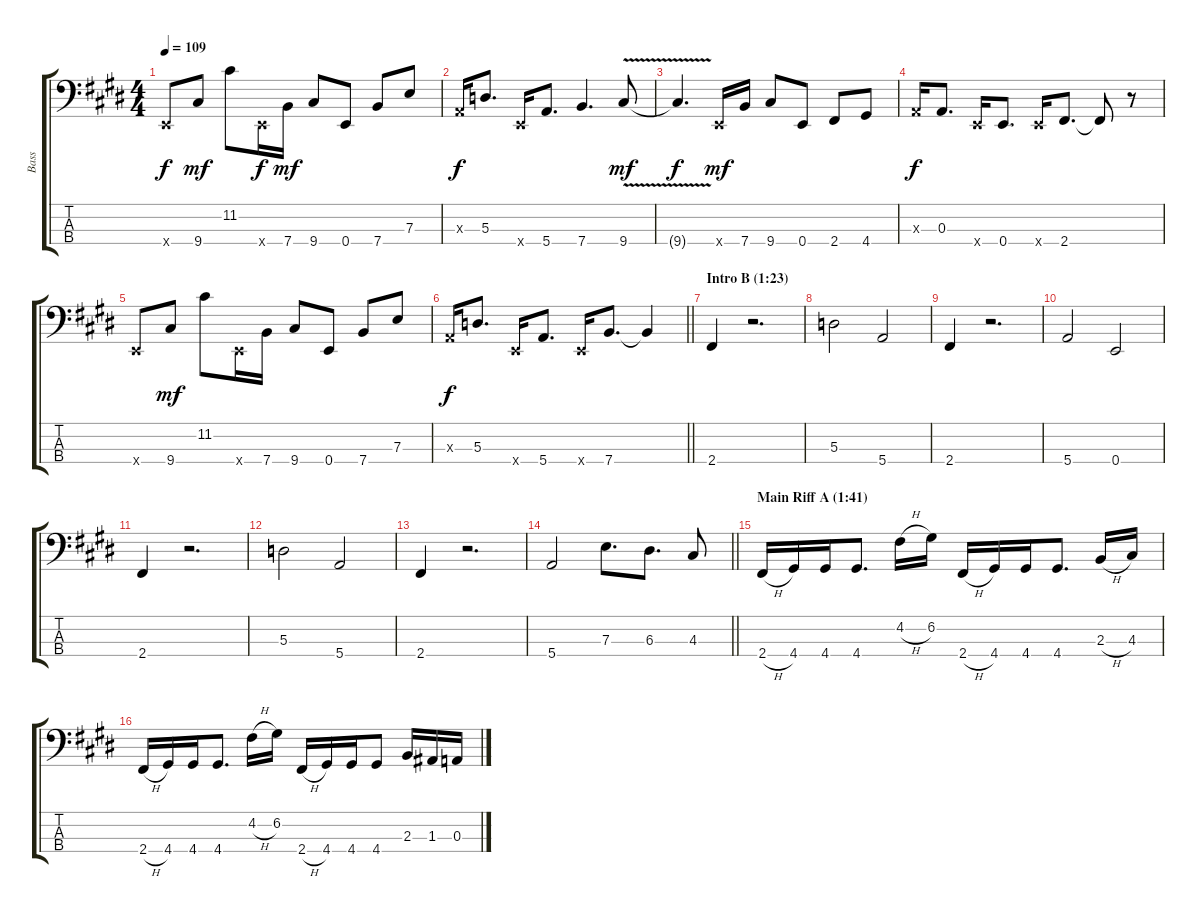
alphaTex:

\track ("Bass" "Bass") {instrument electricbassfinger}
\staff {score tabs}
\tuning (G2 D2 A1 E1) {hide}
\ts (4 4)
\tempo 109
\clef f4
\ks e
0.4{x}.8{dy f} 9.4.8{dy mf} 11.2.8 0.4{x}.16{dy f} 7.4.16{dy mf} 9.4.8 0.4.8 7.4.8 7.3.8 |
0.3{x}.16{dy f} 5.3.8{d} 0.4{x}.16 5.4.8{d} 7.4.4{d} 9.4{v}.8{dy mf} |
9.4{t}.4{d dy f} 0.4{x}.16{dy mf} 7.4.16 9.4.8 0.4.8 2.4.8 4.4.8 |
0.3{x}.16{dy f} 0.3.8{d} 0.4{x}.16 0.4.8{d} 0.4{x}.16 2.4.8{d} 2.4{t}.8 r.8 |
0.4{x}.8 9.4.8{dy mf} 11.2.8 0.4{x}.16 7.4.16 9.4.8 0.4.8 7.4.8 7.3.8 |
\barLineRight lightlight
0.3{x}.16{dy f} 5.3.8{d} 0.4{x}.16 5.4.8{d} 0.4{x}.16 7.4.8{d} 7.4{t}.4 |
\section ("" "Intro B (1:23)")
2.4.4{instrument electricbassfinger} r.2{d} |
5.3.2 5.4.2 |
2.4.4 r.2{d} |
5.4.2 0.4.2 |
2.4.4 r.2{d} |
5.3.2 5.4.2 |
2.4.4 r.2{d} |
\barLineRight lightlight
5.4.2 7.3.8{d} 6.3.8{d} 4.3.8 |
\section ("" "Main Riff A (1:41)")
2.4{h}.16 4.4.16 4.4.16 4.4.8{d} 4.2{h}.16 6.2.16 2.4{h}.16 4.4.16 4.4.16 4.4.8{d} 2.3{h}.16 4.3.16 |
2.4{h}.16 4.4.16 4.4.16 4.4.8{d} 4.2{h}.16 6.2.16 2.4{h}.16 4.4.16 4.4.16 4.4.8 2.3.16 1.3.16 0.3.16
